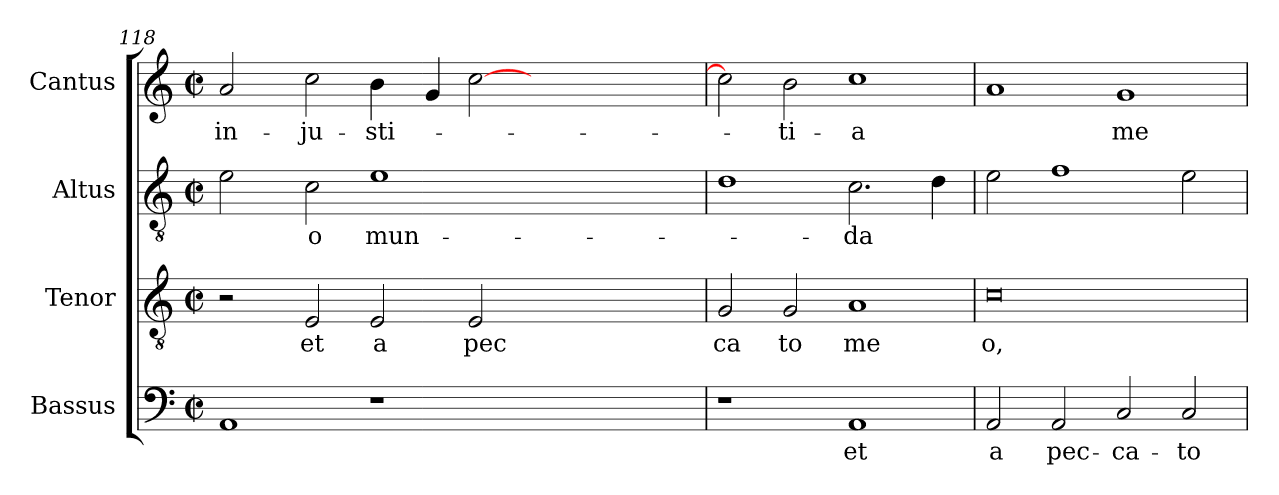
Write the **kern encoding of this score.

**kern	**text	**kern	**text	**kern	**text	**kern	**text
*part4	*part4	*part3	*part3	*part2	*part2	*part1	*part1
*staff4	*staff4	*staff3	*staff3	*staff2	*staff2	*staff1	*staff1
*I"Bassus	*	*I"Tenor	*	*I"Altus	*	*I"Cantus	*
!!LO:LB:g=z
*clefF4	*	*clefGv2	*	*clefGv2	*	*clefG2	*
*k[]	*	*k[]	*	*	*	*k[]	*
*C:	*	*C:	*	*	*	*C:	*
*M2/2	*	*M2/2	*	*M2/2	*	*M2/2	*
*met(c|)	*	*met(c|)	*	*met(c|)	*	*met(c|)	*
=118	=118	=118	=118	=118	=118	=118	=118
!	!	!	!	!	!	!	!LO:LY:b:cj
*	*	*	*	*^	*	*	*
1AA	.	2r	.	2e\	16ryy	.	2a/	in-
.	.	.	.	.	64ryy	.	.	.
.	.	.	.	.	1ryy	.	.	.
!	!	!	!LO:LY:b:cj	!	!	!LO:LY:b:cj	!	!LO:LY:b:cj
.	.	2E/	et	2c\	.	-o	2cc\	-ju-
!LO:N:vis=1	!	!	!LO:LY:b:cj	!	!	!LO:LY:b	!	!LO:LY:b
0r	.	2E/	a	1e	.	mun-	4b\	-sti-
.	.	.	.	.	1ryy	.	.	.
.	.	.	.	.	.	.	4g/	.
!	!	!	!LO:LY:b:cj	!	!	!	!	!
.	.	2E/	pec	.	.	.	[>2cc\	.
.	.	1ryy	.	1ryy	.	.	1ryy	.
.	.	.	.	.	2ryy	.	.	.
.	.	.	.	.	4ryy	.	.	.
.	.	.	.	.	8ryy	.	.	.
.	.	.	.	.	32.ryy	.	.	.
=119	=119	=119	=119	=119	=119	=119	=119	=119
!	!	!	!LO:LY:b:cj	!	!	!	!	!
*	*	*	*	*v	*v	*	*	*
1r	.	2G/	ca	1d	.	2cc\]	.
!	!	!	!LO:LY:b:cj	!	!	!	!LO:LY:b:cj
.	.	2G/	to	.	.	2b\	-ti-
!	!LO:LY:b:cj	!	!LO:LY:b:cj	!	!LO:LY:b:cj	!	!LO:LY:b:rj
1AA	et	1A	me	2.c\	-da	1cc	-a
.	.	.	.	4d\	.	.	.
=120	=120	=120	=120	=120	=120	=120	=120
!	!LO:LY:b:cj	!	!LO:LY:b:cj	!	!	!	!
2AA/	a	0c	o,	2e\	.	1a	.
!	!LO:LY:b:cj	!	!	!	!	!	!
2AA/	pec-	.	.	1f	.	.	.
!	!LO:LY:b:cj	!	!	!	!	!	!LO:LY:b:cj
2C/	-ca-	.	.	.	.	1g	me-
!	!LO:LY:b:cj	!	!	!	!	!	!
2C/	-to	.	.	2e\	.	.	.
=	=	=	=	=	=	=	=
*-	*-	*-	*-	*-	*-	*-	*-
